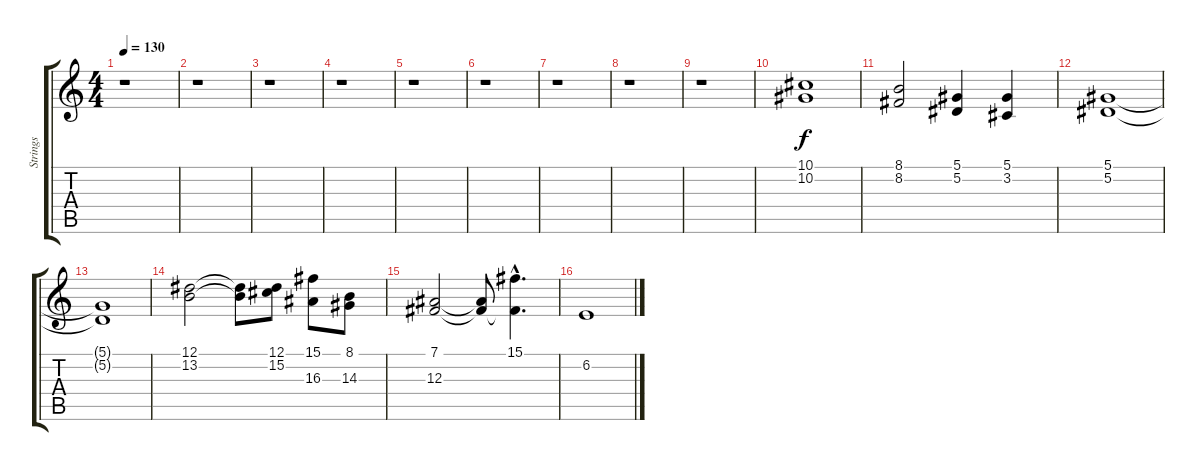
\track ("Strings" "Strings") {instrument stringensemble1}
\staff {score tabs}
\tuning (Eb4 Bb3 Gb3 Db3 Ab2 Eb2) {hide}
\ts (4 4)
\tempo 130
\clef g2
\ks c
r.1{dy f} |
r.1 |
r.1 |
r.1 |
r.1 |
r.1 |
r.1 |
r.1 |
r.1 |
(10.1 10.2).1 |
(8.1 8.2).2 (5.1 5.2).4 (5.1 3.2).4 |
(5.1 5.2).1 |
(5.1{t} 5.2{t}).1 |
(12.1 13.2).2 (12.1{t} 13.2{t}).8 (12.1 15.2).8 (15.1 16.3).8 (8.1 14.3).8 |
(7.1 12.3).2 (7.1{t} 12.3{t}).8 (15.1{hac} 12.3{hac t}).4{d} |
6.2.1
